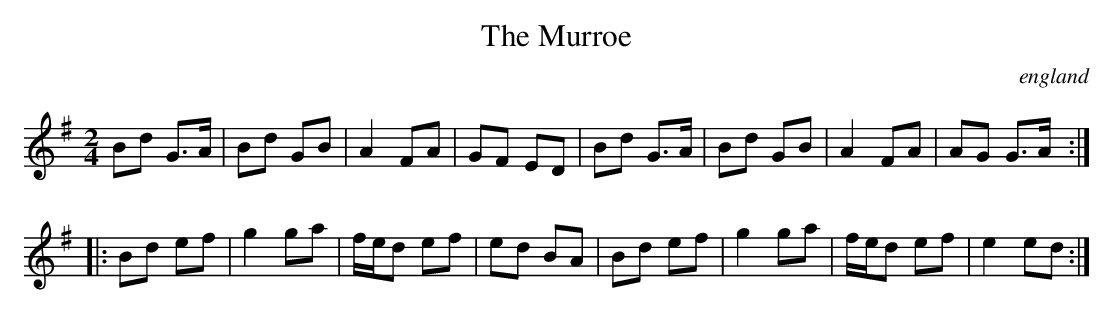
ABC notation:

X:1
T:Murroe, The
O:england
M:2/4
L:1/8
K:G
Bd G>A|Bd GB|A2 FA|GF ED|Bd G>A|Bd GB|A2 FA|AG G>A:|
|:Bd ef|g2 ga|f/e/d ef|ed BA|Bd ef|g2 ga|f/e/d ef|e2 ed:|
